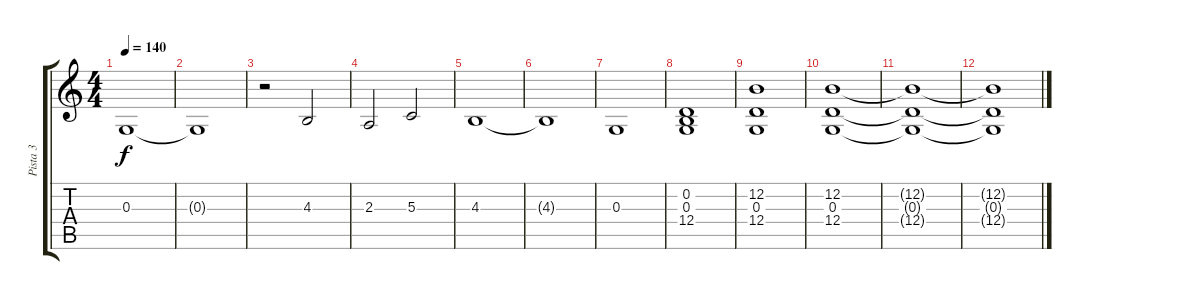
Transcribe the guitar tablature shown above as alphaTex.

\track ("Pista 3" "Pista 3") {instrument lead2sawtooth}
\staff {score tabs}
\tuning (E4 B3 G3 D3 A2 E2) {hide}
\ts (4 4)
\tempo 140
\clef g2
\ks c
0.3.1{dy f} |
0.3{t}.1 |
r.2 4.3.2 |
2.3.2 5.3.2 |
4.3.1 |
4.3{t}.1 |
0.3.1 |
(0.2 0.3 12.4).1 |
(12.2 0.3 12.4).1 |
(12.2 0.3 12.4).1 |
(12.2{t} 0.3{t} 12.4{t}).1 |
(12.2{t} 0.3{t} 12.4{t}).1{volume 4}
